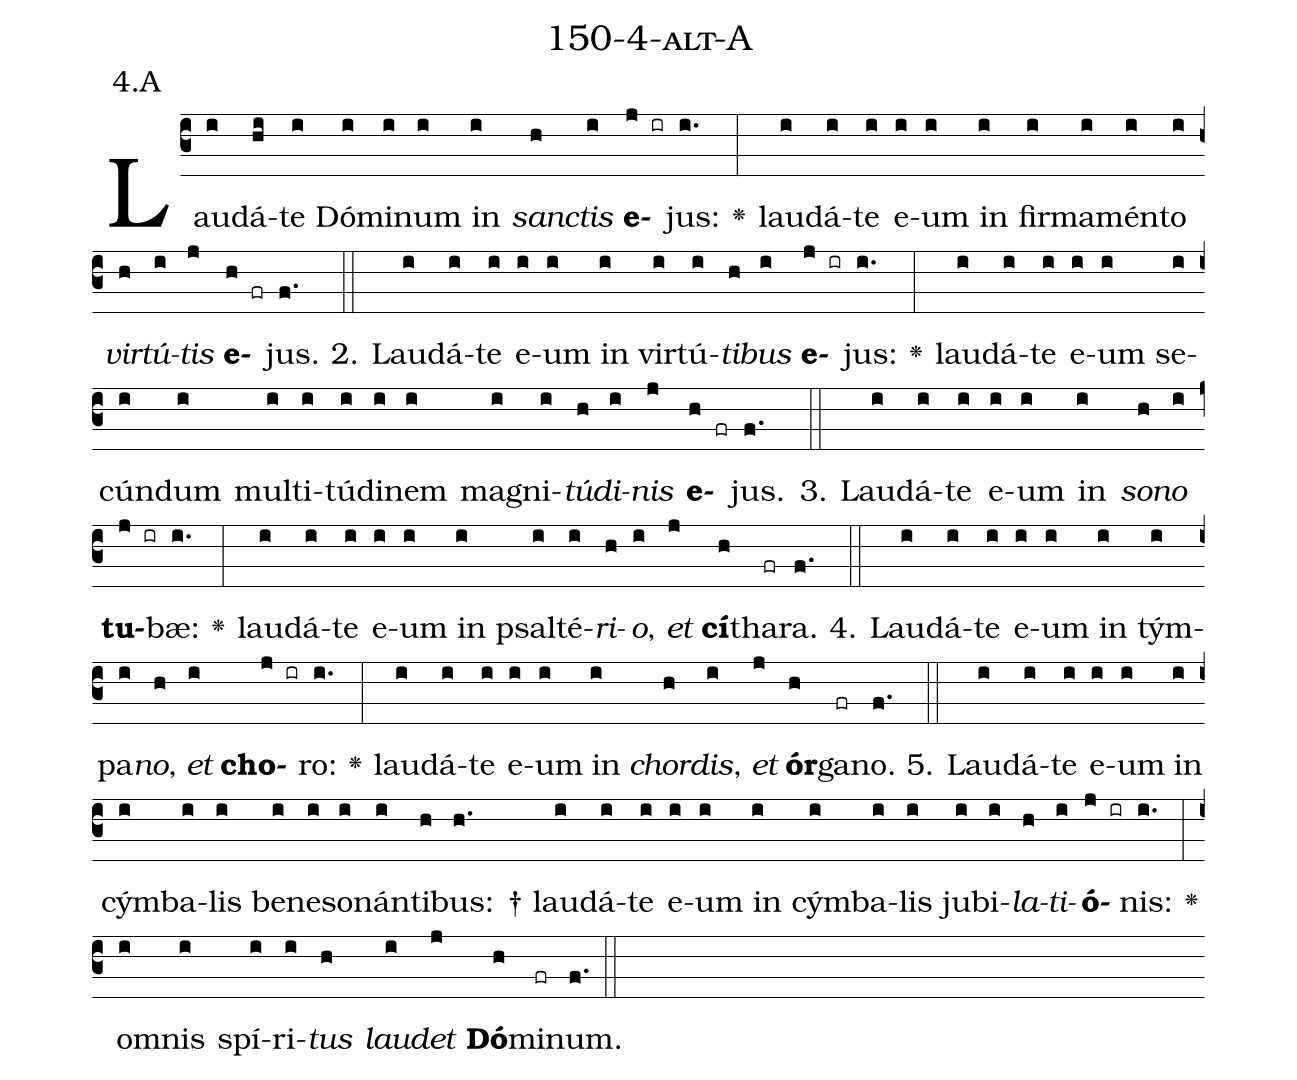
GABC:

name: 150-4-alt-A;
annotation: 4.A;
%%
(c3)Lau(i)dá(hi)te(i) Dó(i)mi(i)num(i) in(i) <i>sanc</i>(h)<i>tis</i>(i) <b>e</b>(j ir)jus:(i.) <v>\greheightstar</v>(:) lau(i)dá(i)te(i) e(i)um(i) in(i) fir(i)ma(i)mén(i)to(i) <i>vir</i>(h)<i>tú</i>(i)<i>tis</i>(j) <b>e</b>(h fr)jus.(f.) (::)
2. Lau(i)dá(i)te(i) e(i)um(i) in(i) vir(i)tú(i)<i>ti</i>(h)<i>bus</i>(i) <b>e</b>(j ir)jus:(i.) <v>\greheightstar</v>(:) lau(i)dá(i)te(i) e(i)um(i) se(i)cún(i)dum(i) mul(i)ti(i)tú(i)di(i)nem(i) ma(i)gni(i)<i>tú</i>(h)<i>di</i>(i)<i>nis</i>(j) <b>e</b>(h fr)jus.(f.) (::)
3. Lau(i)dá(i)te(i) e(i)um(i) in(i) <i>so</i>(h)<i>no</i>(i) <b>tu</b>(j ir)bæ:(i.) <v>\greheightstar</v>(:) lau(i)dá(i)te(i) e(i)um(i) in(i) psal(i)té(i)<i>ri</i>(h)<i>o</i>,(i) <i>et</i>(j) <b>cí</b>(h)tha(fr)ra.(f.) (::)
4. Lau(i)dá(i)te(i) e(i)um(i) in(i) tým(i)pa(i)<i>no</i>,(h) <i>et</i>(i) <b>cho</b>(j ir)ro:(i.) <v>\greheightstar</v>(:) lau(i)dá(i)te(i) e(i)um(i) in(i) <i>chor</i>(h)<i>dis</i>,(i) <i>et</i>(j) <b>ór</b>(h)ga(fr)no.(f.) (::)
5. Lau(i)dá(i)te(i) e(i)um(i) in(i) cým(i)ba(i)lis(i) be(i)ne(i)so(i)nán(i)ti(h)bus: †(h.) lau(i)dá(i)te(i) e(i)um(i) in(i) cým(i)ba(i)lis(i) ju(i)bi(i)<i>la</i>(h)<i>ti</i>(i)<b>ó</b>(j ir)nis:(i.) <v>\greheightstar</v>(:) om(i)nis(i) spí(i)ri(i)<i>tus</i>(h) <i>lau</i>(i)<i>det</i>(j) <b>Dó</b>(h)mi(fr)num.(f.) (::)
